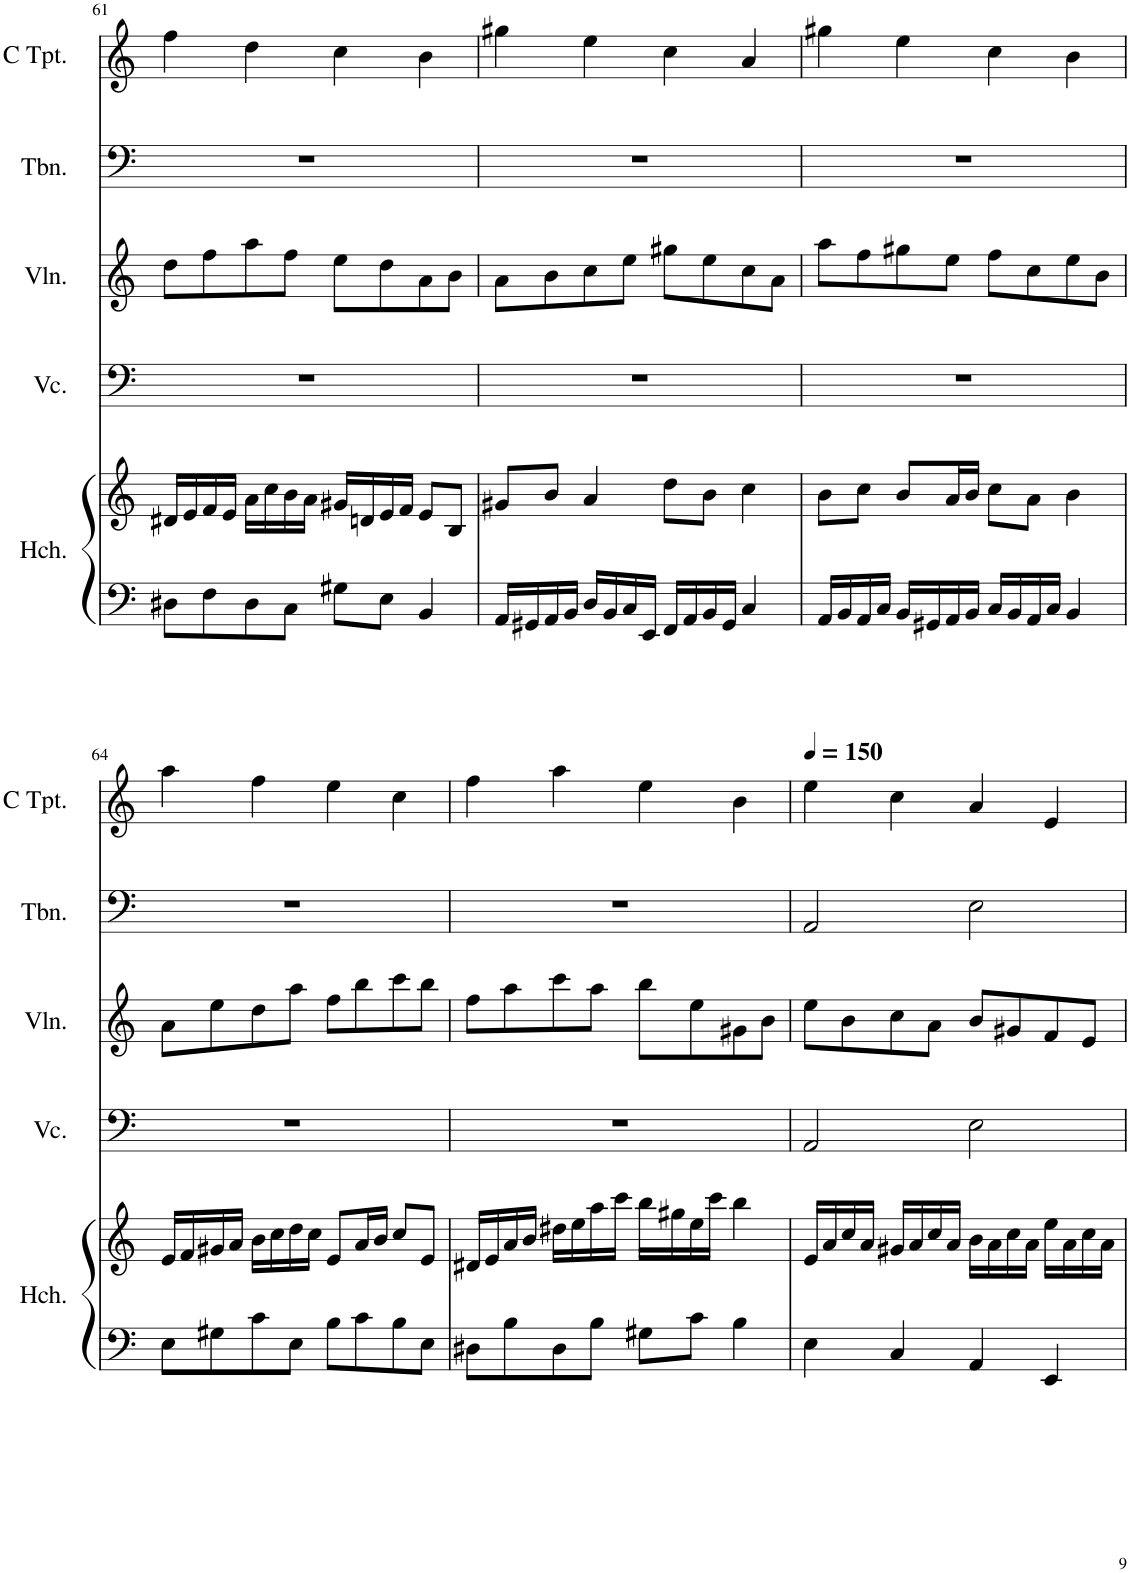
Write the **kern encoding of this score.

**kern	**kern	**kern	**kern	**kern	**kern
*part5	*part5	*part4	*part3	*part2	*part1
*staff6	*staff5	*staff4	*staff3	*staff2	*staff1
*I"拨弦琴	*	*I"大提琴	*I"小提琴	*I"长号	*I"C调小号
!!LO:PB:g=z
*clefF4	*clefG2	*clefF4	*clefG2	*clefF4	*clefG2
*	*	*	*	*	*Trd1c2
*k[]	*k[]	*k[]	*k[]	*k[]	*k[]
*M4/4	*M4/4	*M4/4	*M4/4	*M4/4	*M4/4
=61	=61	=61	=61	=61	=61
8D#X\L	16d#X/LL	1r	8dd\L	1r	4ff\
.	16e/	.	.	.	.
8F\	16f/	.	8ff\	.	.
.	16e/JJ	.	.	.	.
8D#\	16a\LL	.	8aa\	.	4dd\
.	16cc\	.	.	.	.
8C\J	16b\	.	8ff\J	.	.
.	16a\JJ	.	.	.	.
8G#X\L	16g#X/LL	.	8ee\L	.	4cc\
.	16dn/	.	.	.	.
8E\J	16e/	.	8dd\	.	.
.	16f/JJ	.	.	.	.
4BB/	8e/L	.	8a\	.	4b\
.	8B/J	.	8b\J	.	.
=62	=62	=62	=62	=62	=62
16AA/LL	8g#X/L	1r	8a\L	1r	4gg#X\
16GG#X/	.	.	.	.	.
16AA/	8b/J	.	8b\	.	.
16BB/JJ	.	.	.	.	.
16D/LL	4a/	.	8cc\	.	4ee\
16BB/	.	.	.	.	.
16C/	.	.	8ee\J	.	.
16EE/JJ	.	.	.	.	.
16FF/LL	8dd\L	.	8gg#X\L	.	4cc\
16AA/	.	.	.	.	.
16BB/	8b\J	.	8ee\	.	.
16GG#/JJ	.	.	.	.	.
4C/	4cc\	.	8cc\	.	4a/
.	.	.	8a\J	.	.
=63	=63	=63	=63	=63	=63
16AA/LL	8b\L	1r	8aa\L	1r	4gg#X\
16BB/	.	.	.	.	.
16AA/	8cc\J	.	8ff\	.	.
16C/JJ	.	.	.	.	.
16BB/LL	8b/L	.	8gg#X\	.	4ee\
16GG#X/	.	.	.	.	.
16AA/	16a/L	.	8ee\J	.	.
16BB/JJ	16b/JJ	.	.	.	.
16C/LL	8cc\L	.	8ff\L	.	4cc\
16BB/	.	.	.	.	.
16AA/	8a\J	.	8cc\	.	.
16C/JJ	.	.	.	.	.
4BB/	4b\	.	8ee\	.	4b\
.	.	.	8b\J	.	.
!!LO:LB:g=z
=64	=64	=64	=64	=64	=64
8E\L	16e/LL	1r	8a\L	1r	4aa\
.	16f/	.	.	.	.
8G#X\	16g#X/	.	8ee\	.	.
.	16a/JJ	.	.	.	.
8c\	16b\LL	.	8dd\	.	4ff\
.	16cc\	.	.	.	.
8E\J	16dd\	.	8aa\J	.	.
.	16cc\JJ	.	.	.	.
8B\L	8e/L	.	8ff\L	.	4ee\
8c\	16a/L	.	8bb\	.	.
.	16b/JJ	.	.	.	.
8B\	8cc/L	.	8ccc\	.	4cc\
8E\J	8e/J	.	8bb\J	.	.
=65	=65	=65	=65	=65	=65
8D#X\L	16d#X/LL	1r	8ff\L	1r	4ff\
.	16e/	.	.	.	.
8B\	16a/	.	8aa\	.	.
.	16b/JJ	.	.	.	.
8D#\	16dd#X\LL	.	8ccc\	.	4aa\
.	16ee\	.	.	.	.
8B\J	16aa\	.	8aa\J	.	.
.	16ccc\JJ	.	.	.	.
8G#X\L	16bb\LL	.	8bb\L	.	4ee\
.	16gg#X\	.	.	.	.
8c\J	16ee\	.	8ee\	.	.
.	16ccc\JJ	.	.	.	.
4B\	4bb\	.	8g#X\	.	4b\
.	.	.	8b\J	.	.
=66	=66	=66	=66	=66	=66
*	*	*	*	*	*MM150
4E\	16e/LL	2AA/	8ee\L	2AA/	4ee\
.	16a/	.	.	.	.
.	16cc/	.	8b\	.	.
.	16a/JJ	.	.	.	.
4C/	16g#X/LL	.	8cc\	.	4cc\
.	16a/	.	.	.	.
.	16cc/	.	8a\J	.	.
.	16a/JJ	.	.	.	.
4AA/	16b\LL	2E\	8b/L	2E\	4a/
.	16a\	.	.	.	.
.	16cc\	.	8g#X/	.	.
.	16a\JJ	.	.	.	.
4EE/	16ee\LL	.	8f/	.	4e/
.	16a\	.	.	.	.
.	16cc\	.	8e/J	.	.
.	16a\JJ	.	.	.	.
=	=	=	=	=	=
*-	*-	*-	*-	*-	*-
